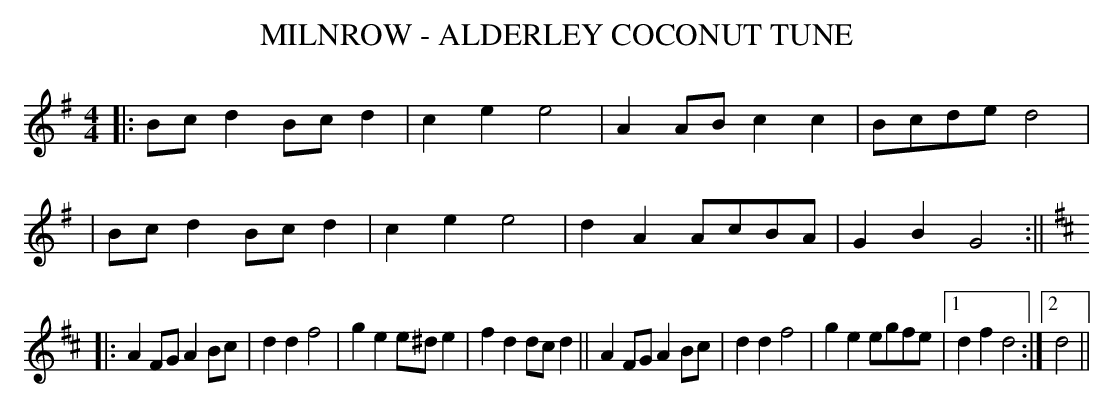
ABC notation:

X:1
T:MILNROW - ALDERLEY COCONUT TUNE
M:4/4
L: 1/4
K:G
||:B/c/dB/c/d|cee2|AA/B/cc|B/c/d/e/d2|
| B/c/dB/c/d|cee2|dAA/c/B/A/|GBG2:||
K:D
|:AF/G/AB/c/|ddf2|gee/^d/e|fdd/c/d||AF/G/AB/c/|ddf2|gee/g/f/e/|1 dfd2:|2 d2||
